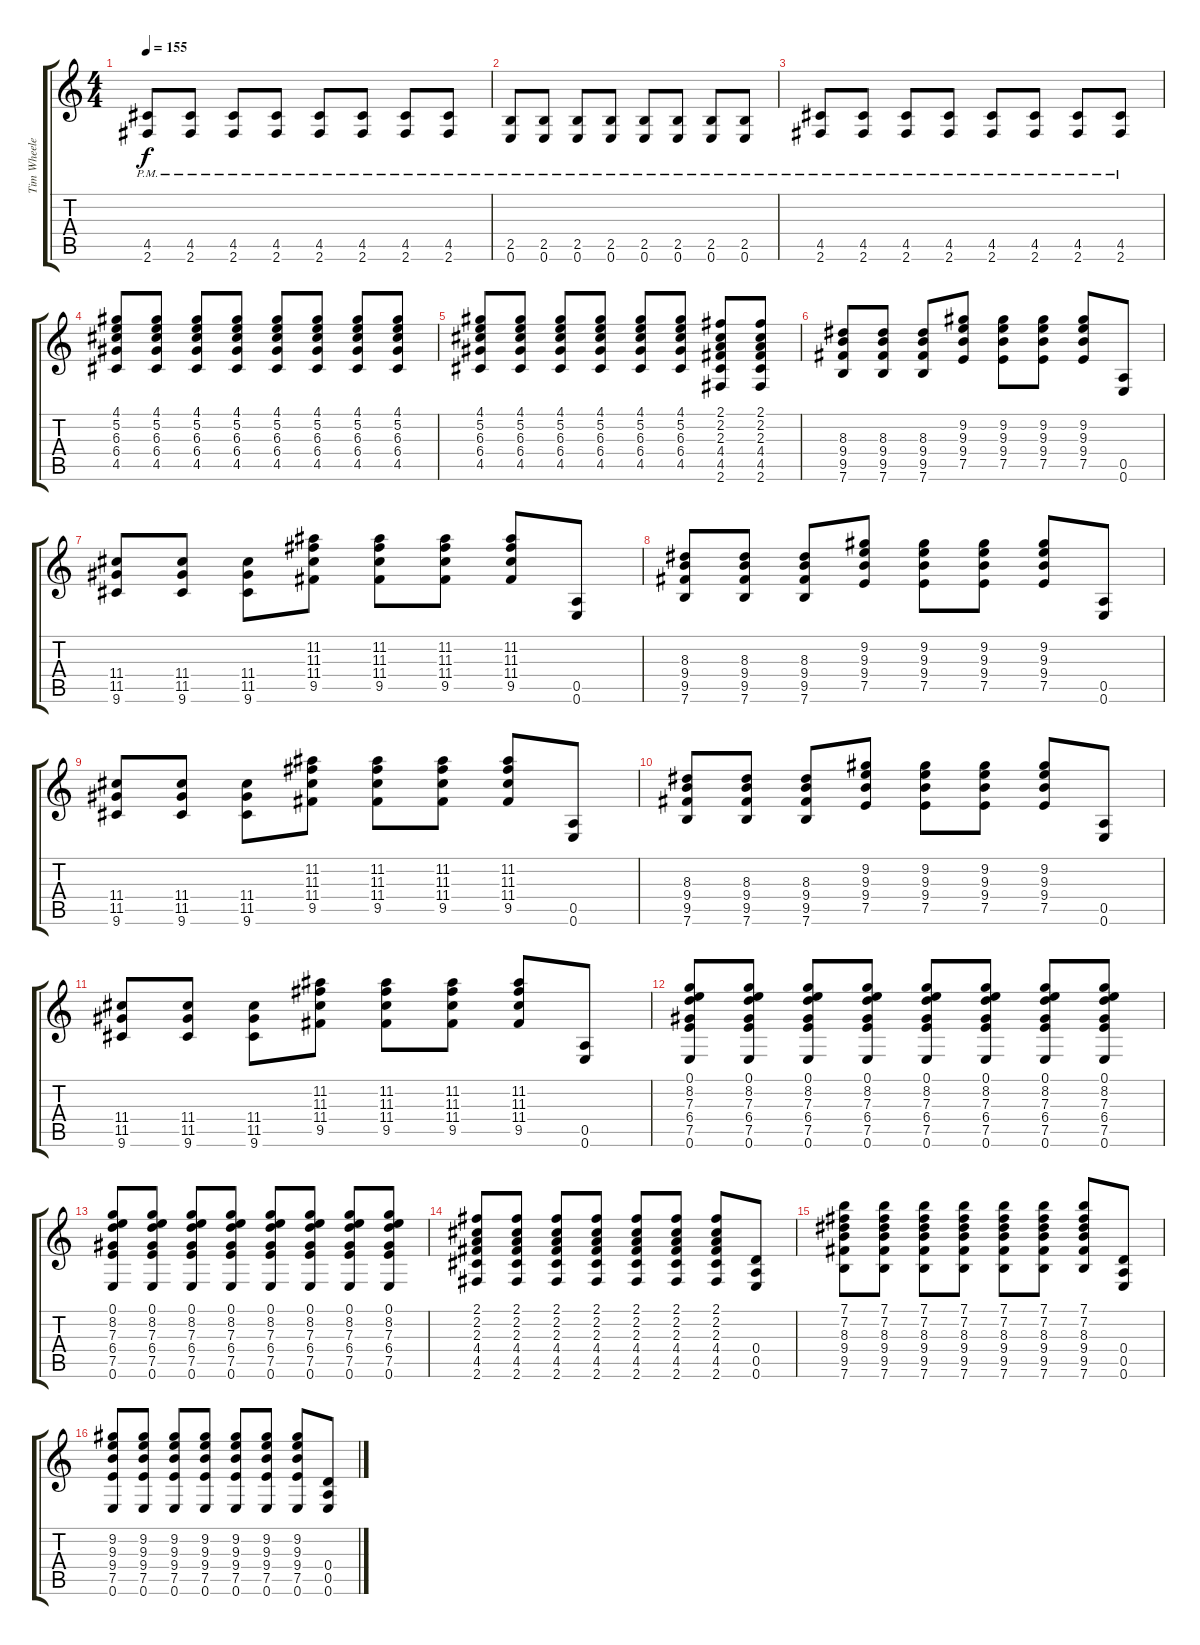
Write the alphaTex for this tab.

\track ("Tim Wheeler" "Tim Wheele") {instrument distortionguitar}
\staff {score tabs}
\tuning (E4 B3 G3 D3 A2 E2) {hide}
\ts (4 4)
\tempo 155
\clef g2
\ks c
(4.5{pm} 2.6).8{dy f} (4.5{pm} 2.6).8 (4.5{pm} 2.6).8 (4.5{pm} 2.6).8 (4.5{pm} 2.6).8 (4.5{pm} 2.6).8 (4.5{pm} 2.6).8 (4.5{pm} 2.6).8 |
(2.5{pm} 0.6).8 (2.5{pm} 0.6).8 (2.5{pm} 0.6).8 (2.5{pm} 0.6).8 (2.5{pm} 0.6).8 (2.5{pm} 0.6).8 (2.5{pm} 0.6).8 (2.5{pm} 0.6).8 |
(4.5{pm} 2.6).8 (4.5{pm} 2.6).8 (4.5{pm} 2.6).8 (4.5{pm} 2.6).8 (4.5{pm} 2.6).8 (4.5{pm} 2.6).8 (4.5{pm} 2.6).8 (4.5{pm} 2.6).8 |
(4.1 5.2 6.3 6.4 4.5).8 (4.1 5.2 6.3 6.4 4.5).8 (4.1 5.2 6.3 6.4 4.5).8 (4.1 5.2 6.3 6.4 4.5).8 (4.1 5.2 6.3 6.4 4.5).8 (4.1 5.2 6.3 6.4 4.5).8 (4.1 5.2 6.3 6.4 4.5).8 (4.1 5.2 6.3 6.4 4.5).8 |
(4.1 5.2 6.3 6.4 4.5).8 (4.1 5.2 6.3 6.4 4.5).8 (4.1 5.2 6.3 6.4 4.5).8 (4.1 5.2 6.3 6.4 4.5).8 (4.1 5.2 6.3 6.4 4.5).8 (4.1 5.2 6.3 6.4 4.5).8 (2.1 2.2 2.3 4.4 4.5 2.6).8 (2.1 2.2 2.3 4.4 4.5 2.6).8 |
(8.3 9.4 9.5 7.6).8 (8.3 9.4 9.5 7.6).8 (8.3 9.4 9.5 7.6).8 (9.2 9.3 9.4 7.5).8 (9.2 9.3 9.4 7.5).8 (9.2 9.3 9.4 7.5).8 (9.2 9.3 9.4 7.5).8 (0.5 0.6).8 |
(11.4 11.5 9.6).8 (11.4 11.5 9.6).8 (11.4 11.5 9.6).8 (11.2 11.3 11.4 9.5).8 (11.2 11.3 11.4 9.5).8 (11.2 11.3 11.4 9.5).8 (11.2 11.3 11.4 9.5).8 (0.5 0.6).8 |
(8.3 9.4 9.5 7.6).8 (8.3 9.4 9.5 7.6).8 (8.3 9.4 9.5 7.6).8 (9.2 9.3 9.4 7.5).8 (9.2 9.3 9.4 7.5).8 (9.2 9.3 9.4 7.5).8 (9.2 9.3 9.4 7.5).8 (0.5 0.6).8 |
(11.4 11.5 9.6).8 (11.4 11.5 9.6).8 (11.4 11.5 9.6).8 (11.2 11.3 11.4 9.5).8 (11.2 11.3 11.4 9.5).8 (11.2 11.3 11.4 9.5).8 (11.2 11.3 11.4 9.5).8 (0.5 0.6).8 |
(8.3 9.4 9.5 7.6).8 (8.3 9.4 9.5 7.6).8 (8.3 9.4 9.5 7.6).8 (9.2 9.3 9.4 7.5).8 (9.2 9.3 9.4 7.5).8 (9.2 9.3 9.4 7.5).8 (9.2 9.3 9.4 7.5).8 (0.5 0.6).8 |
(11.4 11.5 9.6).8 (11.4 11.5 9.6).8 (11.4 11.5 9.6).8 (11.2 11.3 11.4 9.5).8 (11.2 11.3 11.4 9.5).8 (11.2 11.3 11.4 9.5).8 (11.2 11.3 11.4 9.5).8 (0.5 0.6).8 |
(0.1 8.2 7.3 6.4 7.5 0.6).8{volume 13} (0.1 8.2 7.3 6.4 7.5 0.6).8 (0.1 8.2 7.3 6.4 7.5 0.6).8 (0.1 8.2 7.3 6.4 7.5 0.6).8 (0.1 8.2 7.3 6.4 7.5 0.6).8 (0.1 8.2 7.3 6.4 7.5 0.6).8 (0.1 8.2 7.3 6.4 7.5 0.6).8 (0.1 8.2 7.3 6.4 7.5 0.6).8 |
(0.1 8.2 7.3 6.4 7.5 0.6).8{volume 13} (0.1 8.2 7.3 6.4 7.5 0.6).8 (0.1 8.2 7.3 6.4 7.5 0.6).8 (0.1 8.2 7.3 6.4 7.5 0.6).8 (0.1 8.2 7.3 6.4 7.5 0.6).8 (0.1 8.2 7.3 6.4 7.5 0.6).8 (0.1 8.2 7.3 6.4 7.5 0.6).8 (0.1 8.2 7.3 6.4 7.5 0.6).8 |
(2.1 2.2 2.3 4.4 4.5 2.6).8 (2.1 2.2 2.3 4.4 4.5 2.6).8 (2.1 2.2 2.3 4.4 4.5 2.6).8 (2.1 2.2 2.3 4.4 4.5 2.6).8 (2.1 2.2 2.3 4.4 4.5 2.6).8 (2.1 2.2 2.3 4.4 4.5 2.6).8 (2.1 2.2 2.3 4.4 4.5 2.6).8 (0.4 0.5 0.6).8 |
(7.1 7.2 8.3 9.4 9.5 7.6).8 (7.1 7.2 8.3 9.4 9.5 7.6).8 (7.1 7.2 8.3 9.4 9.5 7.6).8 (7.1 7.2 8.3 9.4 9.5 7.6).8 (7.1 7.2 8.3 9.4 9.5 7.6).8 (7.1 7.2 8.3 9.4 9.5 7.6).8 (7.1 7.2 8.3 9.4 9.5 7.6).8 (0.4 0.5 0.6).8 |
(9.2 9.3 9.4 7.5 0.6).8 (9.2 9.3 9.4 7.5 0.6).8 (9.2 9.3 9.4 7.5 0.6).8 (9.2 9.3 9.4 7.5 0.6).8 (9.2 9.3 9.4 7.5 0.6).8 (9.2 9.3 9.4 7.5 0.6).8 (9.2 9.3 9.4 7.5 0.6).8 (0.4 0.5 0.6).8
